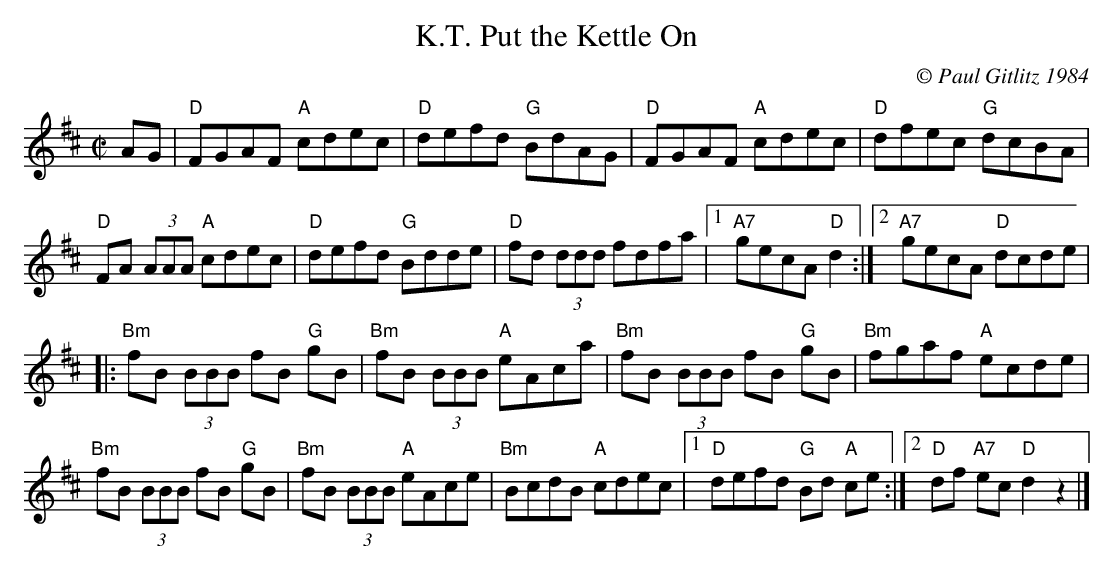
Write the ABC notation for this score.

X:1
T:K.T. Put the Kettle On
M:C|
L:1/8
C:© Paul Gitlitz 1984
K:D
AG|"D"FGAF "A"cdec|"D"defd "G"BdAG|"D"FGAF "A"cdec|"D"dfec "G"dcBA|!
"D"FA (3AAA "A"cdec|"D"defd "G"Bdde|"D"fd (3ddd fdfa|1"A7"gecA "D"d2:|2"A7"gecA "D"dcde|!
|:"Bm"fB (3BBB fB "G"gB|"Bm"fB (3BBB "A"eAca|"Bm"fB (3BBB fB "G"gB|"Bm"fgaf "A"ecde|!
"Bm"fB (3BBB fB "G"gB|"Bm"fB (3BBB "A"eAce|"Bm"BcdB "A"cdec|1"D"defd "G"Bd "A"ce:|2"D"df "A7"ec "D"d2z2|]
